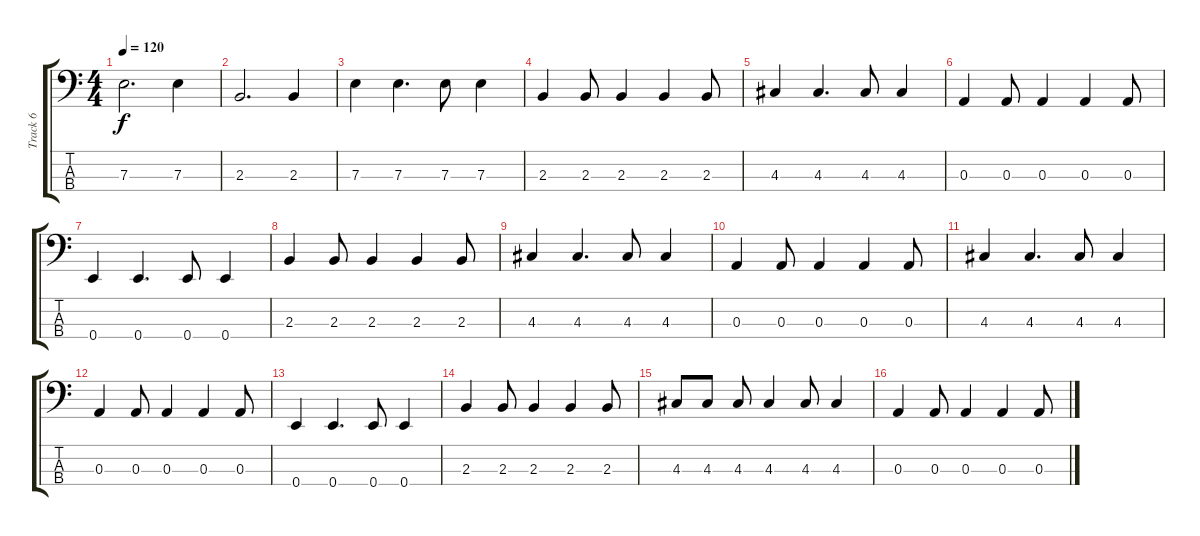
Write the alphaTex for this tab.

\track ("Track 6" "Track 6") {instrument electricbassfinger}
\staff {score tabs}
\tuning (G2 D2 A1 E1) {hide}
\ts (4 4)
\tempo 120
\clef f4
\ks c
7.3.2{d dy f} 7.3.4 |
2.3.2{d} 2.3.4 |
7.3.4 7.3.4{d} 7.3.8 7.3.4 |
2.3.4 2.3.8 2.3.4 2.3.4 2.3.8 |
4.3.4 4.3.4{d} 4.3.8 4.3.4 |
0.3.4 0.3.8 0.3.4 0.3.4 0.3.8 |
0.4.4 0.4.4{d} 0.4.8 0.4.4 |
2.3.4 2.3.8 2.3.4 2.3.4 2.3.8 |
4.3.4 4.3.4{d} 4.3.8 4.3.4 |
0.3.4 0.3.8 0.3.4 0.3.4 0.3.8 |
4.3.4 4.3.4{d} 4.3.8 4.3.4 |
0.3.4 0.3.8 0.3.4 0.3.4 0.3.8 |
0.4.4 0.4.4{d} 0.4.8 0.4.4 |
2.3.4 2.3.8 2.3.4 2.3.4 2.3.8 |
4.3.8 4.3.8 4.3.8 4.3.4 4.3.8 4.3.4 |
0.3.4 0.3.8 0.3.4 0.3.4 0.3.8
